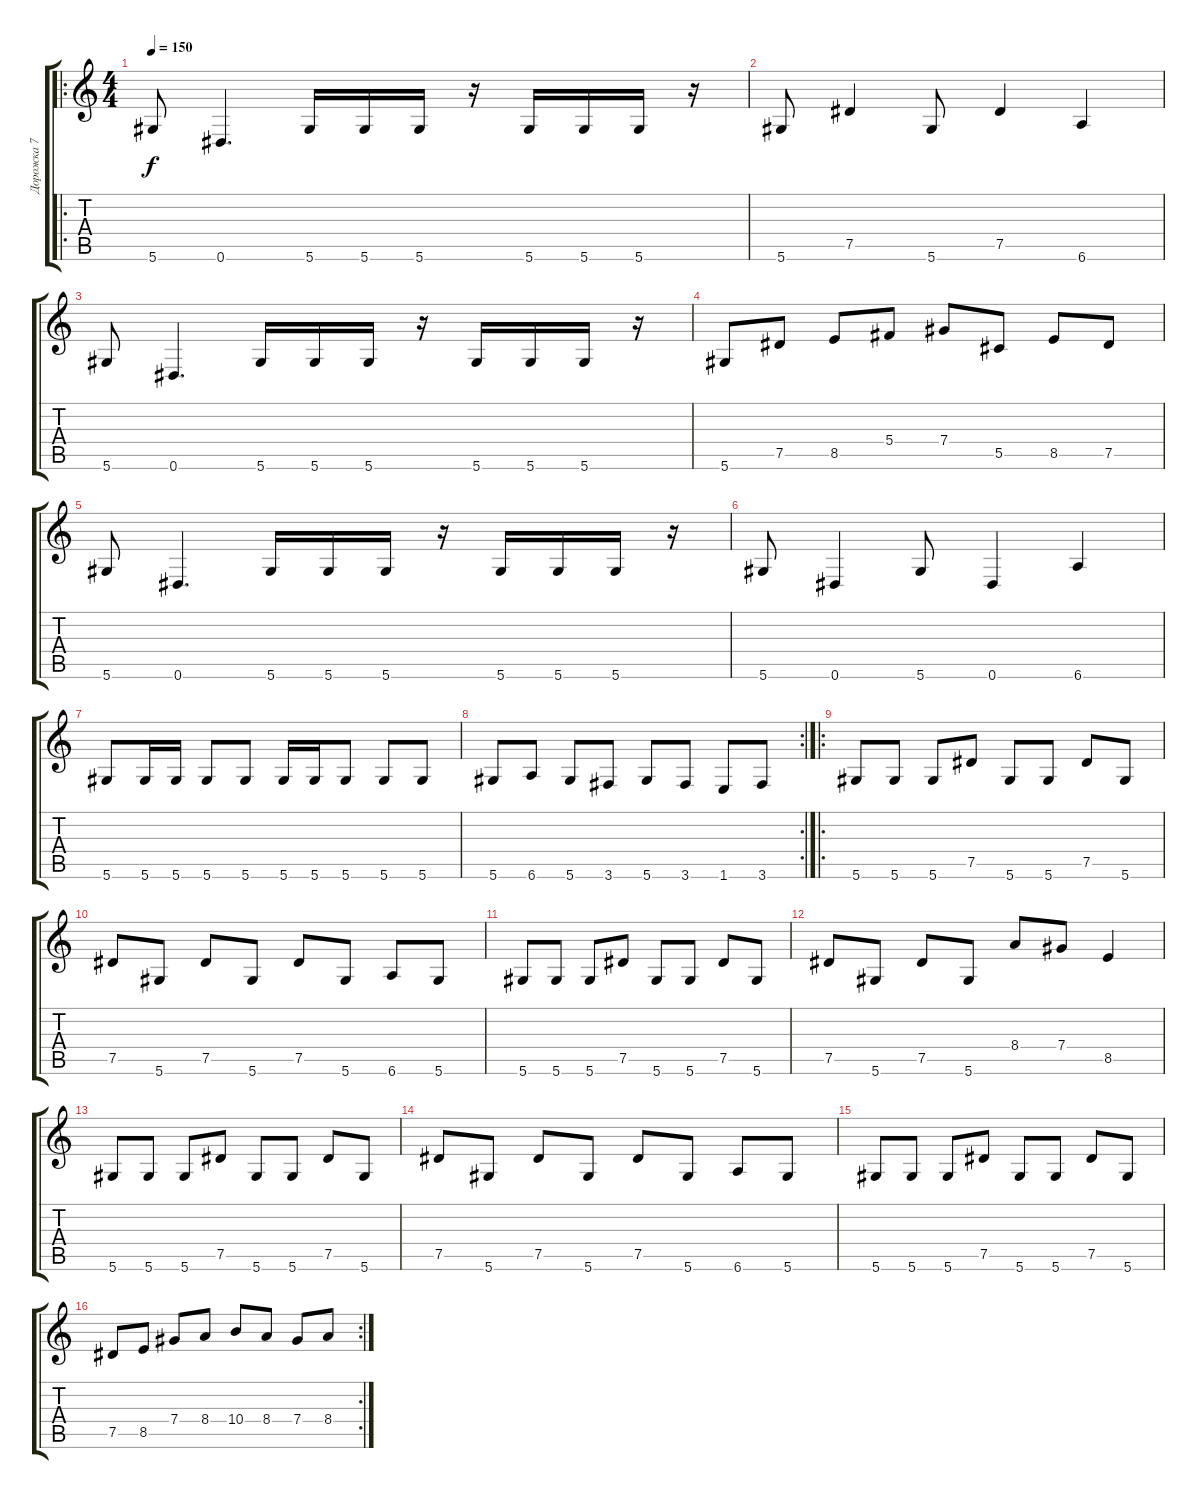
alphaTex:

\track ("Дорожка 7" "Дорожка 7") {instrument electricbassfinger}
\staff {score tabs}
\tuning (Eb4 Bb3 Gb3 Db3 Ab2 Eb2) {hide}
\ro
\ts (4 4)
\tempo 150
\clef g2
\ks c
5.6.8{dy f} 0.6.4{d} 5.6.16 5.6.16 5.6.16 r.16 5.6.16 5.6.16 5.6.16 r.16 |
5.6.8 7.5.4 5.6.8 7.5.4 6.6.4 |
5.6.8 0.6.4{d} 5.6.16 5.6.16 5.6.16 r.16 5.6.16 5.6.16 5.6.16 r.16 |
5.6.8 7.5.8 8.5.8 5.4.8 7.4.8 5.5.8 8.5.8 7.5.8 |
5.6.8 0.6.4{d} 5.6.16 5.6.16 5.6.16 r.16 5.6.16 5.6.16 5.6.16 r.16 |
5.6.8 0.6.4 5.6.8 0.6.4 6.6.4 |
5.6.8 5.6.16 5.6.16 5.6.8 5.6.8 5.6.16 5.6.16 5.6.8 5.6.8 5.6.8 |
\rc 2
5.6.8 6.6.8 5.6.8 3.6.8 5.6.8 3.6.8 1.6.8 3.6.8 |
\ro
5.6.8 5.6.8 5.6.8 7.5.8 5.6.8 5.6.8 7.5.8 5.6.8 |
7.5.8 5.6.8 7.5.8 5.6.8 7.5.8 5.6.8 6.6.8 5.6.8 |
5.6.8 5.6.8 5.6.8 7.5.8 5.6.8 5.6.8 7.5.8 5.6.8 |
7.5.8 5.6.8 7.5.8 5.6.8 8.4.8 7.4.8 8.5.4 |
5.6.8 5.6.8 5.6.8 7.5.8 5.6.8 5.6.8 7.5.8 5.6.8 |
7.5.8 5.6.8 7.5.8 5.6.8 7.5.8 5.6.8 6.6.8 5.6.8 |
5.6.8 5.6.8 5.6.8 7.5.8 5.6.8 5.6.8 7.5.8 5.6.8 |
\rc 2
7.5.8 8.5.8 7.4.8 8.4.8 10.4.8 8.4.8 7.4.8 8.4.8
